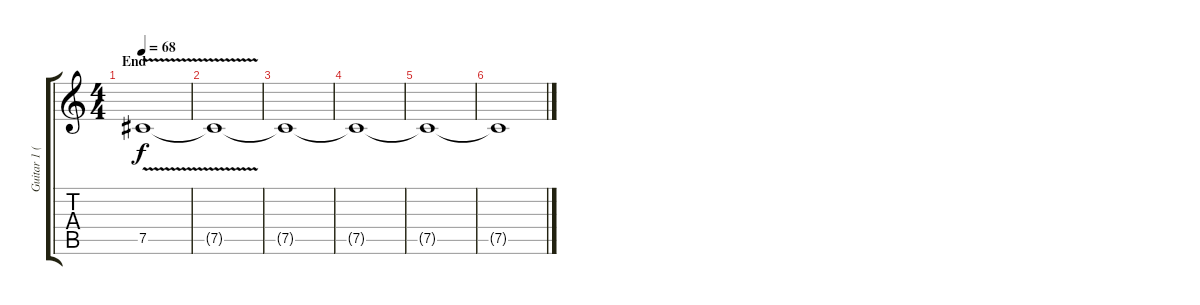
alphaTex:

\track ("Guitar 1 (Distortion)" "Guitar 1 (") {instrument distortionguitar}
\staff {score tabs}
\tuning (Db4 Ab3 E3 B2 Gb2 Db2) {hide}
\ts (4 4)
\section ("" "End")
\tempo 68
\clef g2
\ks c
7.5{v}.1{dy f volume 5} |
7.5{t}.1 |
7.5{t}.1 |
7.5{t}.1 |
7.5{t}.1{volume 0} |
7.5{t}.1
